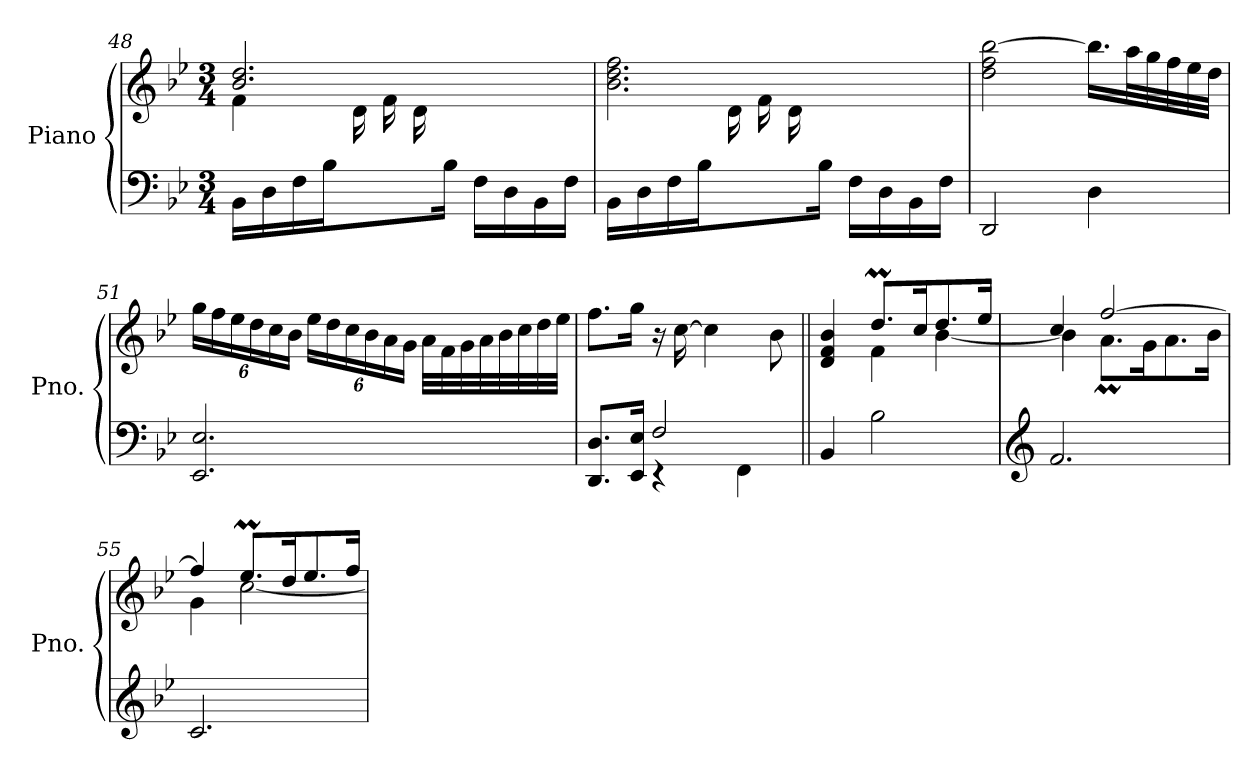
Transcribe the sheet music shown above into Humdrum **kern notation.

**kern	**kern
*part1	*part1
*staff2	*staff1
*I"Piano	*
*I'Pno.	*
*clefF4	*clefG2
*k[b-e-]	*k[b-e-]
*M3/4	*M3/4
=48	=48
*	*^
*	*	*^
16BB-\LL	2.b-/ 2.dd/	4f\	4ryy
16D\	.	.	.
16F\	.	.	.
16B-\JJ	.	.	.
8.ryy	.	2rddyy	16d\LL
.	.	.	16f\
.	.	.	16d\
16B-/JJ	.	.	4ryy
16F\LL	.	.	.
16D\	.	.	.
16BB-\	.	.	.
16F\JJ	.	.	16ryy
*	*	*v	*v
=49	=49	=49
16BB-\LL	2.b-\ 2.dd\ 2.ff\	4ryy
16D\	.	.
16F\	.	.
16B-\JJ	.	.
8.ryy	.	16d\LL
.	.	16f\
.	.	16d\
16B-/JJ	.	4ryy
16F\LL	.	.
16D\	.	.
16BB-\	.	.
16F\JJ	.	16ryy
*	*v	*v
=50	=50
2DD/	2dd\ 2ff\ [2bb-\
4D\	16.bb-\LL]
.	32aa\L
.	32gg\
.	32ff\
.	32ee-\
.	32dd\JJJ
!!LO:LB:g=z
=51	=51
*	*Xbrackettup
2.EE-/ 2.E-/	24gg\LL
.	24ff\
.	24ee-\
.	24dd\
.	24cc\
.	24b-\JJ
.	24ee-\LL
.	24dd\
.	24cc\
.	24b-\
.	24a\
.	24g\JJ
.	32a\LLL
.	32f\
.	32g\
.	32a\
.	32b-\
.	32cc\
.	32dd\
.	32ee-\JJJ
=52	=52
*^	*
8.DD/ 8.D/L	4ryy	8.ff\L
16EE-/ 16E-/Jk	.	16gg\Jk
2F/	4r	16r
.	.	[16cc\
.	.	4cc\]
.	4FF\	.
.	.	8b-\
*v	*v	*
=53||	=53||
*	*^
4BB-/	4d/ 4f/ 4b-/	4rcyy
2B-\	8.ddm/L	4f\
.	16cc/K	.
.	8.dd/	[4b-\
.	16ee-/Jk	.
=54	=54	=54
*clefG2	*	*
2.f/	4cc/	4b-\]
.	[2ff/	8.am\L
.	.	16g\K
.	.	8.a\
.	.	16b-\Jk
=55	=55	=55
2.c/	4ff/]	4g\
.	8.ee-M/L	[2cc\
.	16dd/K	.
.	8.ee-/	.
.	16ff/Jk	.
*	*v	*v
=	=
*-	*-
